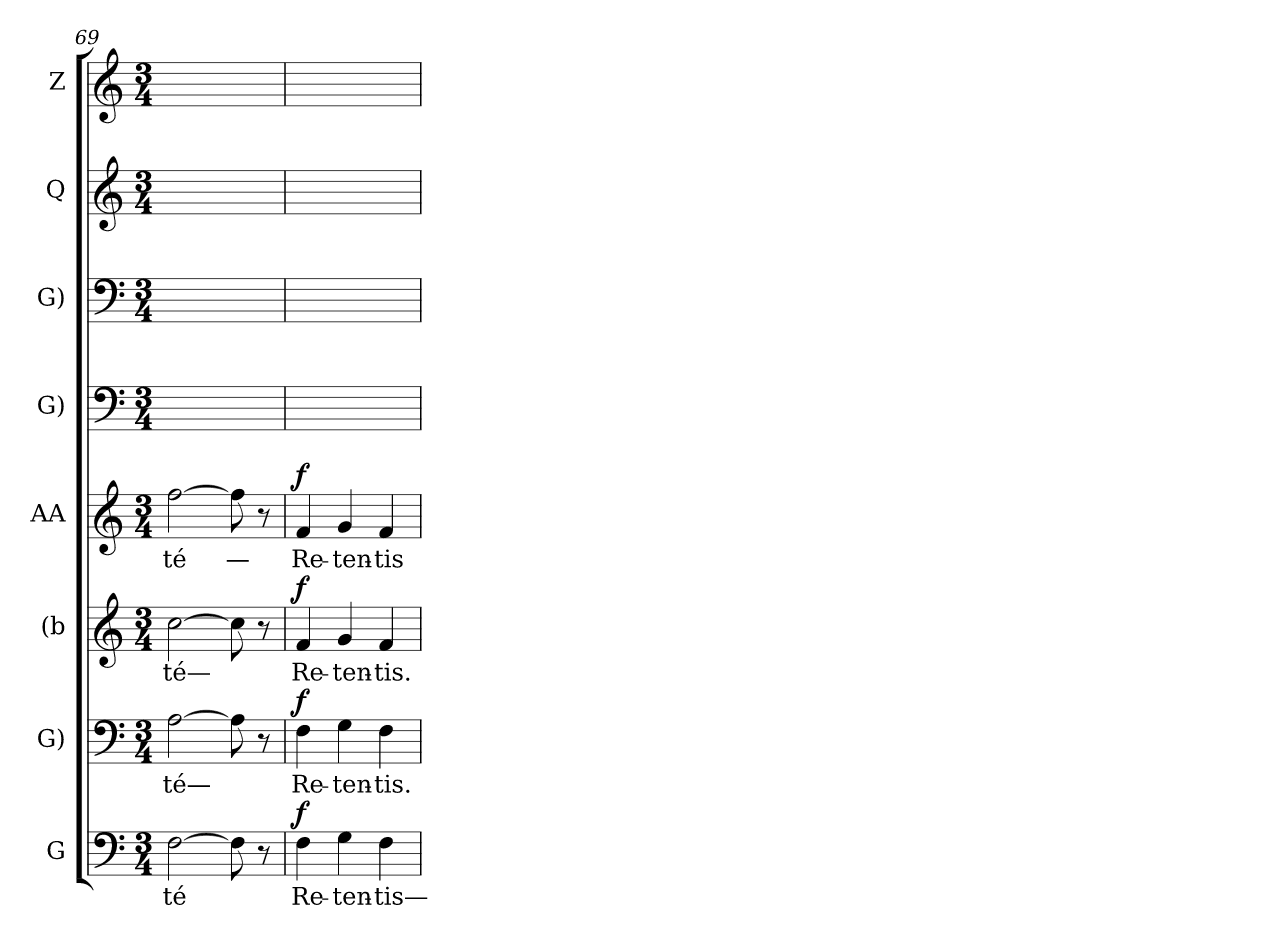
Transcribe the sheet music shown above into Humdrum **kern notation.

**kern	**text	**dynam	**kern	**text	**dynam	**kern	**text	**dynam	**kern	**text	**dynam	**kern	**kern	**kern	**kern
*part8	*part8	*part8	*part7	*part7	*part7	*part6	*part6	*part6	*part5	*part5	*part5	*part4	*part3	*part2	*part1
*staff8	*staff8	*staff8	*staff7	*staff7	*staff7	*staff6	*staff6	*staff6	*staff5	*staff5	*staff5	*staff4	*staff3	*staff2	*staff1
*I"G	*	*	*I"G)	*	*	*I"(b	*	*	*I"AA	*	*	*I"G)	*I"G)	*I"Q	*I"Z
*clefF4	*	*	*clefF4	*	*	*clefG2	*	*	*clefG2	*	*	*clefF4	*clefF4	*clefG2	*clefG2
*k[]	*	*	*k[]	*	*	*k[]	*	*	*k[]	*	*	*k[]	*k[]	*k[]	*k[]
*M3/4	*	*	*M3/4	*	*	*M3/4	*	*	*M3/4	*	*	*M3/4	*M3/4	*M3/4	*M3/4
=69	=69	=69	=69	=69	=69	=69	=69	=69	=69	=69	=69	=69	=69	=69	=69
[2Fi\	té	.	[2Ai\	té—	.	[2cci\	té—	.	[2ffi\	té	.	2.ryy	2.ryy	2.ryy	2.ryy
8Fi\]	.	.	8Ai\]	.	.	8cci\]	.	.	8ffi\]	—	.	.	.	.	.
8r	.	.	8r	.	.	8r	.	.	8r	.	.	.	.	.	.
=70	=70	=70	=70	=70	=70	=70	=70	=70	=70	=70	=70	=70	=70	=70	=70
!	!	!LO:DY:a	!	!	!LO:DY:a	!	!	!LO:DY:a	!	!	!LO:DY:a	!	!	!	!
4Fi\	Re-	f	4Fi\	Re-	f	4fi/	Re-	f	4fi/	Re-	f	2.ryy	2.ryy	2.ryy	2.ryy
4Gi\	ten-	.	4Gi\	ten-	.	4gi/	ten-	.	4gi/	ten-	.	.	.	.	.
4Fi\	tis—	.	4Fi\	tis.	.	4fi/	tis.	.	4fi/	tis	.	.	.	.	.
=	=	=	=	=	=	=	=	=	=	=	=	=	=	=	=
*-	*-	*-	*-	*-	*-	*-	*-	*-	*-	*-	*-	*-	*-	*-	*-
